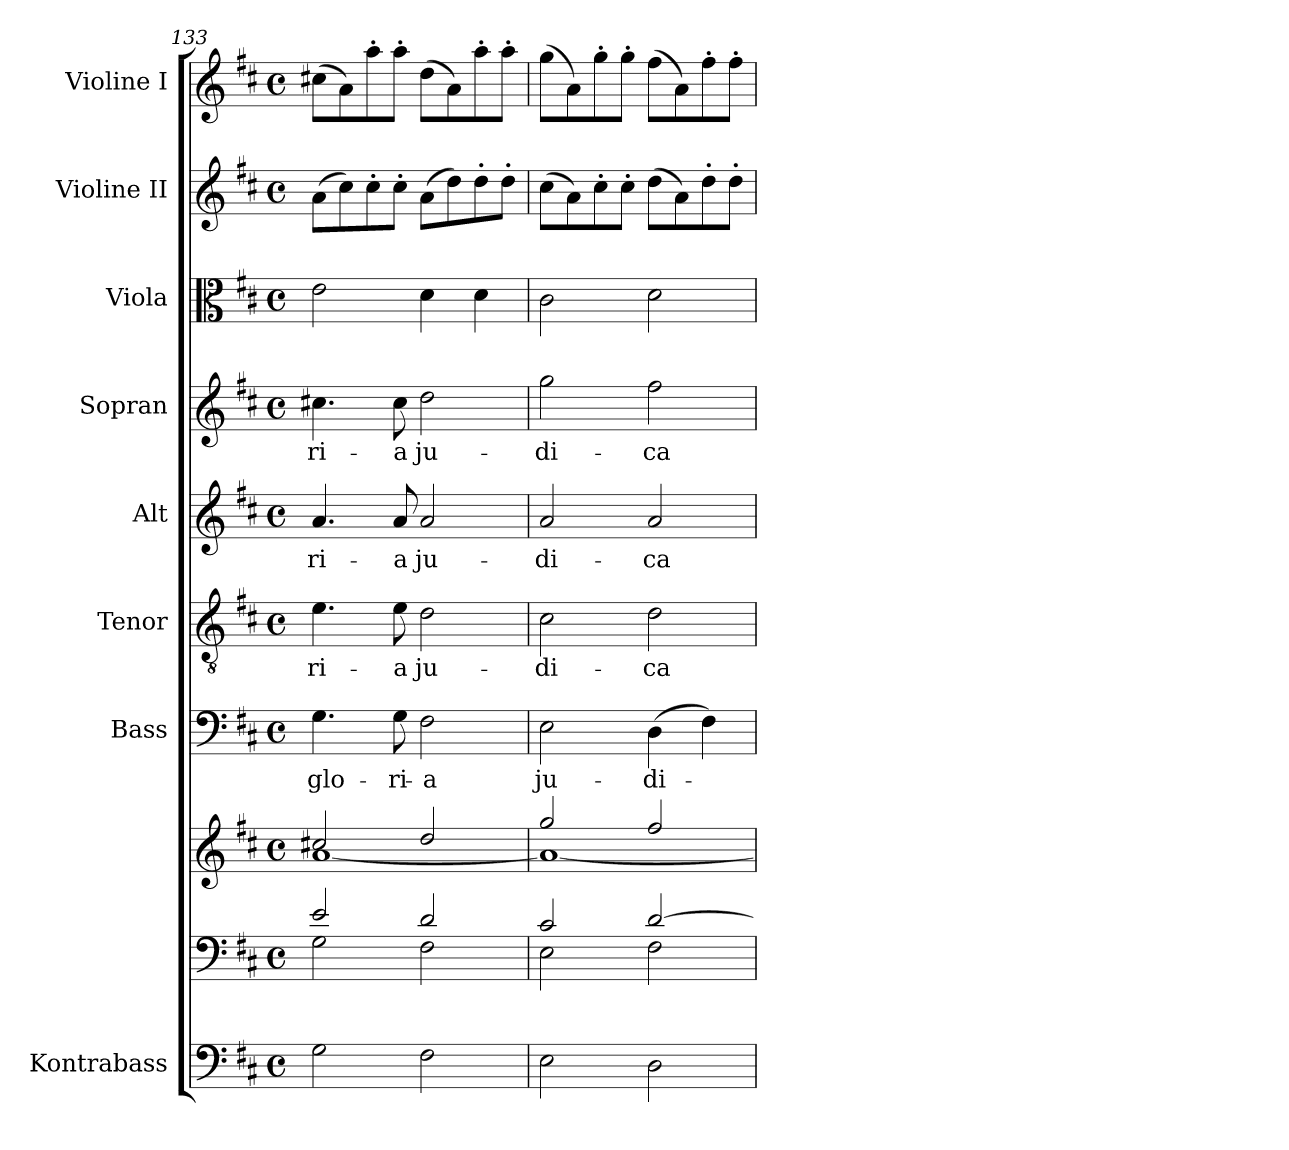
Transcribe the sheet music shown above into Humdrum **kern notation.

**kern	**kern	**kern	**kern	**text	**kern	**text	**kern	**text	**kern	**text	**kern	**kern	**kern
*part9	*part8	*part8	*part7	*part7	*part6	*part6	*part5	*part5	*part4	*part4	*part3	*part2	*part1
*staff10	*staff9	*staff8	*staff7	*staff7	*staff6	*staff6	*staff5	*staff5	*staff4	*staff4	*staff3	*staff2	*staff1
*I"Kontrabass	*	*	*I"Bass	*	*I"Tenor	*	*I"Alt	*	*I"Sopran	*	*I"Viola	*I"Violine II	*I"Violine I
*I'Kb.	*	*	*I'B.	*	*I'T.	*	*I'A.	*	*I'S.	*	*I'Vla.	*I'Vl. II	*I'Vl. I
*clefF4	*clefF4	*clefG2	*clefF4	*	*clefGv2	*	*clefG2	*	*clefG2	*	*clefC3	*clefG2	*clefG2
*ITrd7c12	*	*	*	*	*	*	*	*	*	*	*	*	*
*k[f#c#]	*k[f#c#]	*k[f#c#]	*k[f#c#]	*	*k[f#c#]	*	*k[f#c#]	*	*k[f#c#]	*	*k[f#c#]	*k[f#c#]	*k[f#c#]
*D:	*D:	*D:	*D:	*	*D:	*	*D:	*	*D:	*	*D:	*D:	*D:
*M4/4	*M4/4	*M4/4	*M4/4	*	*M4/4	*	*M4/4	*	*M4/4	*	*M4/4	*M4/4	*M4/4
*met(c)	*met(c)	*met(c)	*met(c)	*	*met(c)	*	*met(c)	*	*met(c)	*	*met(c)	*met(c)	*met(c)
=133	=133	=133	=133	=133	=133	=133	=133	=133	=133	=133	=133	=133	=133
*	*^	*^	*	*	*	*	*	*	*	*	*	*	*
!	!	!	!	!	!	!LO:LY:b	!	!LO:LY:b	!	!LO:LY:b	!	!LO:LY:b	!	!	!
2GG\	2e/	2G\	2cc#X/	[<1a	4.G\	glo-	4.e\	-ri-	4.a/	-ri-	4.cc#X\	-ri-	2e\	(>8a\L	(>8cc#X\L
.	.	.	.	.	.	.	.	.	.	.	.	.	.	8cc#\)	8a\)
.	.	.	.	.	.	.	.	.	.	.	.	.	.	8cc#'>\	8aa'>\
!	!	!	!	!	!	!LO:LY:b	!	!LO:LY:b	!	!LO:LY:b	!	!LO:LY:b	!	!	!
.	.	.	.	.	8G\	-ri-	8e\	-a	8a/	-a	8cc#\	-a	.	8cc#'>\J	8aa'>\J
!	!	!	!	!	!	!LO:LY:b	!	!LO:LY:b	!	!LO:LY:b	!	!LO:LY:b	!	!	!
2FF#\	2d/	2F#\	2dd/	.	2F#\	-a	2d\	ju-	2a/	ju-	2dd\	ju-	4d\	(>8a\L	(>8dd\L
.	.	.	.	.	.	.	.	.	.	.	.	.	.	8dd\)	8a\)
.	.	.	.	.	.	.	.	.	.	.	.	.	4d\	8dd'>\	8aa'>\
.	.	.	.	.	.	.	.	.	.	.	.	.	.	8dd'>\J	8aa'>\J
=134	=134	=134	=134	=134	=134	=134	=134	=134	=134	=134	=134	=134	=134	=134	=134
!	!	!	!	!	!	!LO:LY:b	!	!LO:LY:b	!	!LO:LY:b	!	!LO:LY:b	!	!	!
2EE\	2c#/	2E\	2gg/	1a_	2E\	ju-	2c#\	-di-	2a/	-di-	2gg\	-di-	2c#\	(>8cc#\L	(>8gg\L
.	.	.	.	.	.	.	.	.	.	.	.	.	.	8a\)	8a\)
.	.	.	.	.	.	.	.	.	.	.	.	.	.	8cc#'>\	8gg'>\
.	.	.	.	.	.	.	.	.	.	.	.	.	.	8cc#'>\J	8gg'>\J
!	!	!	!	!	!	!LO:LY:b	!	!LO:LY:b	!	!LO:LY:b	!	!LO:LY:b	!	!	!
2DD\	[>2d/	2F#\	2ff#/	.	(>4D\	-di-	2d\	-ca-	2a/	-ca-	2ff#\	-ca-	2d\	(>8dd\L	(>8ff#\L
.	.	.	.	.	.	.	.	.	.	.	.	.	.	8a\)	8a\)
.	.	.	.	.	4F#\)	.	.	.	.	.	.	.	.	8dd'>\	8ff#'>\
.	.	.	.	.	.	.	.	.	.	.	.	.	.	8dd'>\J	8ff#'>\J
*	*v	*v	*	*	*	*	*	*	*	*	*	*	*	*	*
*	*	*v	*v	*	*	*	*	*	*	*	*	*	*	*
=	=	=	=	=	=	=	=	=	=	=	=	=	=
*-	*-	*-	*-	*-	*-	*-	*-	*-	*-	*-	*-	*-	*-
